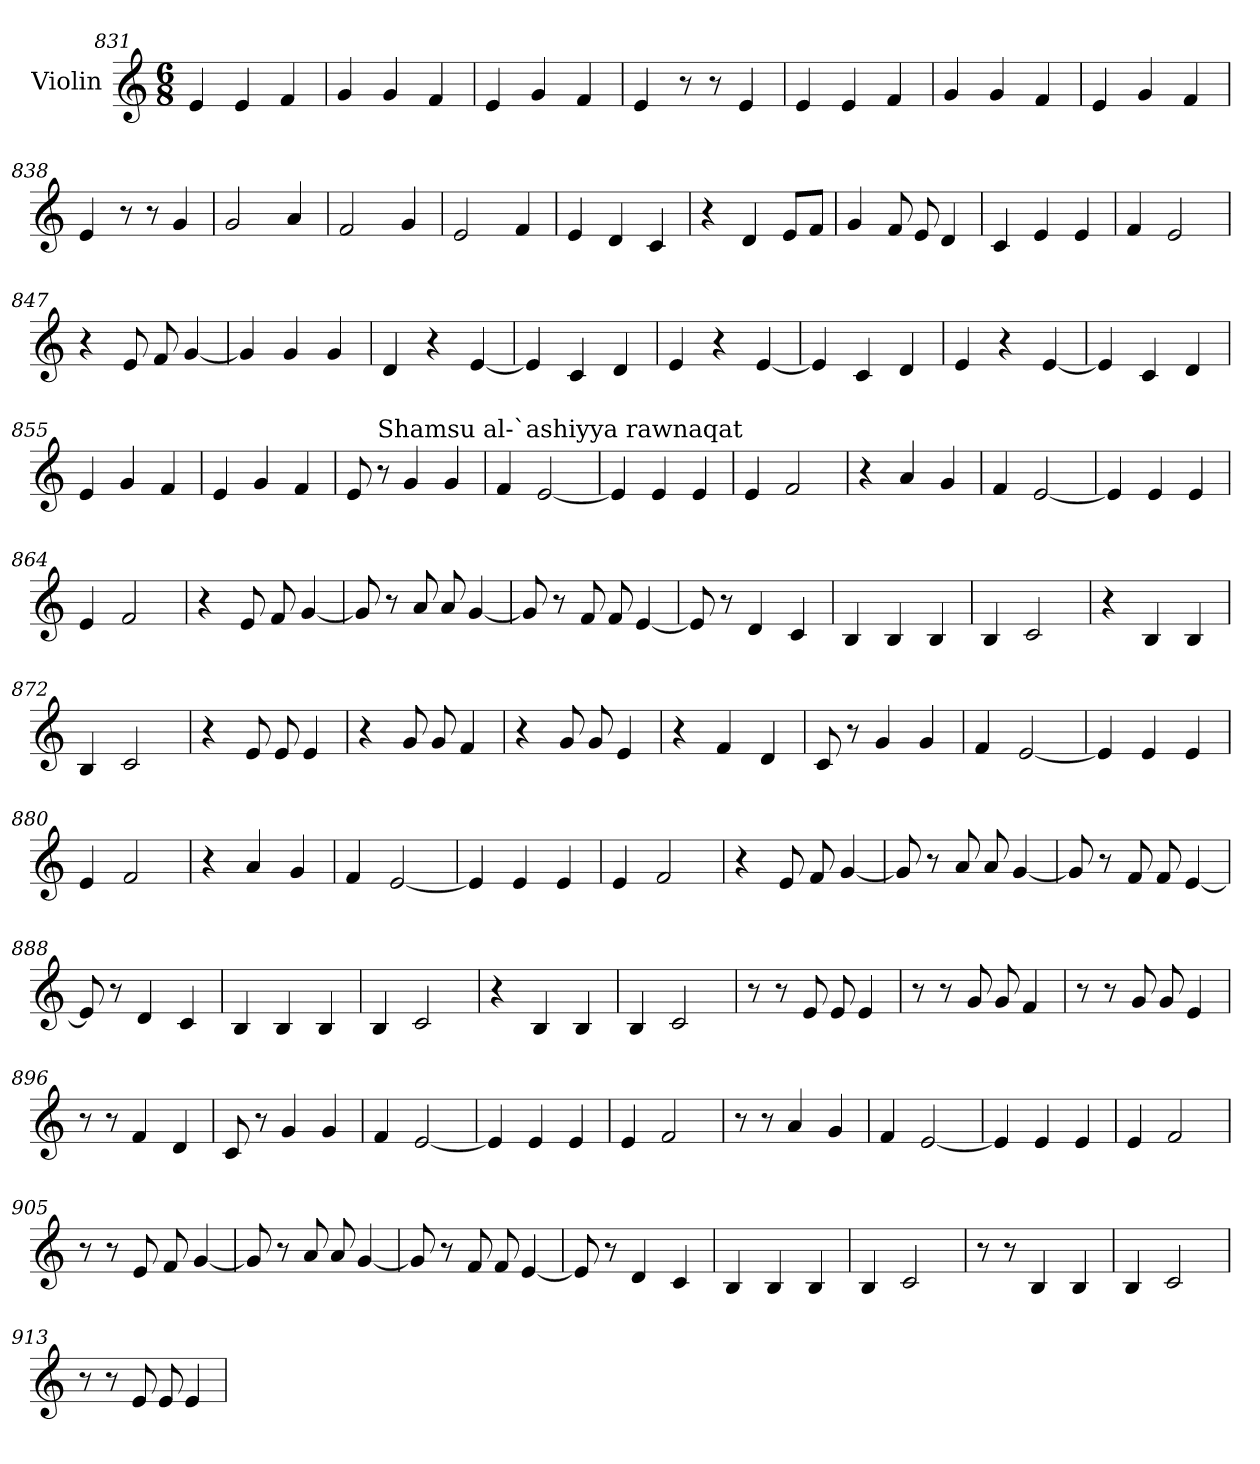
**kern
*part1
*staff1
*I"Violin
*clefG2
*k[]
*M6/8
=831
4e/
4e/
4f/
=832
4g/
4g/
4f/
!!LO:LB:g=z
=833
4e/
4g/
4f/
=834
4e/
8r
8r
4e/
=835
4e/
4e/
4f/
=836
4g/
4g/
4f/
=837
4e/
4g/
4f/
=838
4e/
8r
8r
4g/
=839
2g/
4a/
!!LO:PB:g=z
=840
2f/
4g/
=841
2e/
4f/
=842
4e/
4d/
4c/
=843
4r
4d/
8e/L
8f/J
=844
4g/
8f/
8e/
4d/
=845
4c/
4e/
4e/
=846
4f/
2e/
!!LO:LB:g=z
=847
4r
8e/
8f/
[4g/
=848
4g/]
4g/
4g/
=849
4d/
4r
[4e/
=850
4e/]
4c/
4d/
=851
4e/
4r
[4e/
=852
4e/]
4c/
4d/
=853
4e/
4r
[4e/
!!LO:LB:g=z
=854
4e/]
4c/
4d/
=855
4e/
4g/
4f/
=856
4e/
4g/
4f/
=857
*MM160
8e/
!LO:TX:a:t=Shamsu al-`ashiyya rawnaqat
8r
4g/
4g/
=858
4f/
[2e/
=859
4e/]
4e/
4e/
=860
4e/
2f/
!!LO:LB:g=z
=861
4r
4a/
4g/
=862
4f/
[2e/
=863
4e/]
4e/
4e/
=864
4e/
2f/
=865
4r
8e/
8f/
[4g/
=866
8g/]
8r
8a/
8a/
[4g/
=867
8g/]
8r
8f/
8f/
[4e/
!!LO:LB:g=z
=868
8e/]
8r
4d/
4c/
=869
4B/
4B/
4B/
=870
4B/
2c/
=871
4r
4B/
4B/
=872
4B/
2c/
=873
4r
8e/
8e/
4e/
=874
4r
8g/
8g/
4f/
!!LO:LB:g=z
=875
4r
8g/
8g/
4e/
=876
4r
4f/
4d/
=877
8c/
8r
4g/
4g/
=878
4f/
[2e/
=879
4e/]
4e/
4e/
=880
4e/
2f/
=881
4r
4a/
4g/
!!LO:LB:g=z
=882
4f/
[2e/
=883
4e/]
4e/
4e/
=884
4e/
2f/
=885
4r
8e/
8f/
[4g/
=886
8g/]
8r
8a/
8a/
[4g/
=887
8g/]
8r
8f/
8f/
[4e/
=888
8e/]
8r
4d/
4c/
!!LO:LB:g=z
=889
4B/
4B/
4B/
=890
4B/
2c/
=891
4r
4B/
4B/
=892
4B/
2c/
=893
8r
8r
8e/
8e/
4e/
=894
8r
8r
8g/
8g/
4f/
=895
8r
8r
8g/
8g/
4e/
!!LO:PB:g=z
=896
8r
8r
4f/
4d/
=897
8c/
8r
4g/
4g/
=898
4f/
[2e/
=899
4e/]
4e/
4e/
=900
4e/
2f/
=901
8r
8r
4a/
4g/
=902
4f/
[2e/
!!LO:LB:g=z
=903
4e/]
4e/
4e/
=904
4e/
2f/
=905
8r
8r
8e/
8f/
[4g/
=906
8g/]
8r
8a/
8a/
[4g/
=907
8g/]
8r
8f/
8f/
[4e/
=908
8e/]
8r
4d/
4c/
=909
4B/
4B/
4B/
!!LO:LB:g=z
=910
4B/
2c/
=911
8r
8r
4B/
4B/
=912
4B/
2c/
=913
8r
8r
8e/
8e/
4e/
=
*-
